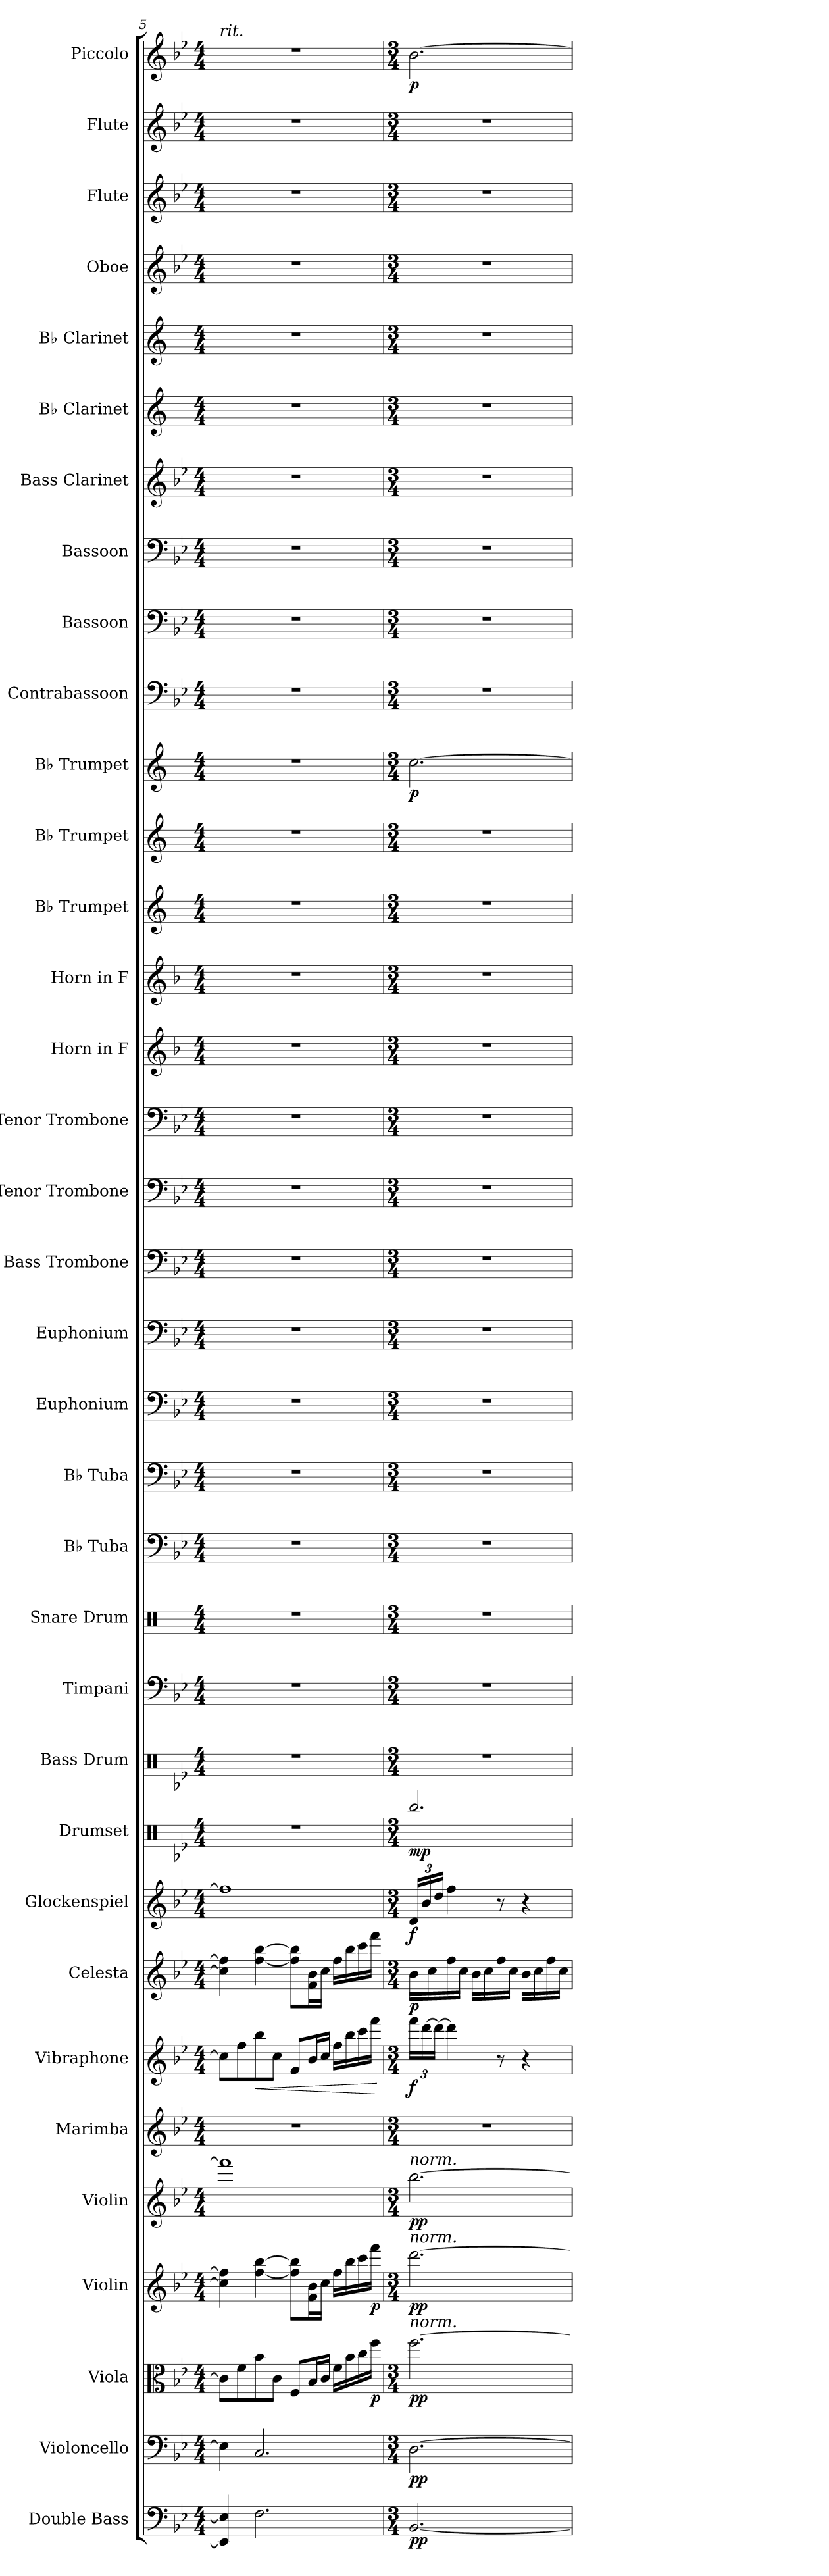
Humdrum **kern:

**kern	**dynam	**kern	**dynam	**kern	**dynam	**kern	**dynam	**kern	**dynam	**kern	**kern	**dynam	**kern	**dynam	**kern	**dynam	**kern	**dynam	**kern	**kern	**kern	**kern	**kern	**kern	**kern	**kern	**kern	**kern	**kern	**kern	**kern	**kern	**kern	**dynam	**kern	**kern	**kern	**kern	**kern	**kern	**kern	**kern	**kern	**kern	**dynam
*part35	*part35	*part34	*part34	*part33	*part33	*part32	*part32	*part31	*part31	*part30	*part29	*part29	*part28	*part28	*part27	*part27	*part26	*part26	*part25	*part24	*part23	*part22	*part21	*part20	*part19	*part18	*part17	*part16	*part15	*part14	*part13	*part12	*part11	*part11	*part10	*part9	*part8	*part7	*part6	*part5	*part4	*part3	*part2	*part1	*part1
*staff35	*staff35	*staff34	*staff34	*staff33	*staff33	*staff32	*staff32	*staff31	*staff31	*staff30	*staff29	*staff29	*staff28	*staff28	*staff27	*staff27	*staff26	*staff26	*staff25	*staff24	*staff23	*staff22	*staff21	*staff20	*staff19	*staff18	*staff17	*staff16	*staff15	*staff14	*staff13	*staff12	*staff11	*staff11	*staff10	*staff9	*staff8	*staff7	*staff6	*staff5	*staff4	*staff3	*staff2	*staff1	*staff1
*I"Double Bass	*	*I"Violoncello	*	*I"Viola	*	*I"Violin	*	*I"Violin	*	*I"Marimba	*I"Vibraphone	*	*I"Celesta	*	*I"Glockenspiel	*	*I"Drumset	*	*I"Bass Drum	*I"Timpani	*I"Snare Drum	*I"B♭ Tuba	*I"B♭ Tuba	*I"Euphonium	*I"Euphonium	*I"Bass Trombone	*I"Tenor Trombone	*I"Tenor Trombone	*I"Horn in F	*I"Horn in F	*I"B♭ Trumpet	*I"B♭ Trumpet	*I"B♭ Trumpet	*	*I"Contrabassoon	*I"Bassoon	*I"Bassoon	*I"Bass Clarinet	*I"B♭ Clarinet	*I"B♭ Clarinet	*I"Oboe	*I"Flute	*I"Flute	*I"Piccolo	*
*I'Db.	*	*I'Vc.	*	*I'Vla.	*	*I'Vln.	*	*I'Vln.	*	*I'Mrm.	*I'Vib.	*	*I'Cel.	*	*I'Glk.	*	*I'Drs.	*	*I'B. Dr.	*I'Timp.	*I'Sn. Dr.	*I'B♭ Tu.	*I'B♭ Tu.	*I'Euph.	*I'Euph.	*I'B. Tbn.	*I'T. Tbn.	*I'T. Tbn.	*	*	*I'B♭ Tpt.	*I'B♭ Tpt.	*I'B♭ Tpt.	*	*I'Cbsn.	*I'Bsn.	*I'Bsn.	*I'B. Cl.	*I'B♭ Cl.	*I'B♭ Cl.	*I'Ob.	*I'Fl.	*I'Fl.	*I'Picc.	*
*clefF4	*	*clefF4	*	*clefC3	*	*clefG2	*	*clefG2	*	*clefG2	*clefG2	*	*clefG2	*	*clefG2	*	*clefX	*	*clefX	*clefF4	*clefX	*clefF4	*clefF4	*clefF4	*clefF4	*clefF4	*clefF4	*clefF4	*clefG2	*clefG2	*clefG2	*clefG2	*clefG2	*	*clefF4	*clefF4	*clefF4	*clefG2	*clefG2	*clefG2	*clefG2	*clefG2	*clefG2	*clefG2	*
*ITrd7c12	*	*	*	*	*	*	*	*	*	*	*	*	*ITrd-7c-12	*	*ITrd-14c-24	*	*	*	*	*	*	*	*	*	*	*	*	*	*ITrd4c7	*ITrd4c7	*ITrd1c2	*ITrd1c2	*ITrd1c2	*	*ITrd7c12	*	*	*ITrd8c14	*ITrd1c2	*ITrd1c2	*	*	*	*ITrd-7c-12	*
*k[b-e-]	*	*k[b-e-]	*	*k[b-e-]	*	*k[b-e-]	*	*k[b-e-]	*	*k[b-e-]	*k[b-e-]	*	*k[b-e-]	*	*k[b-e-]	*	*k[b-e-]	*	*k[b-e-]	*k[b-e-]	*k[]	*k[b-e-]	*k[b-e-]	*k[b-e-]	*k[b-e-]	*k[b-e-]	*k[b-e-]	*k[b-e-]	*k[b-e-]	*k[b-e-]	*k[b-e-]	*k[b-e-]	*k[b-e-]	*	*k[b-e-]	*k[b-e-]	*k[b-e-]	*k[b-e-]	*k[b-e-]	*k[b-e-]	*k[b-e-]	*k[b-e-]	*k[b-e-]	*k[b-e-]	*
*M4/4	*	*M4/4	*	*M4/4	*	*M4/4	*	*M4/4	*	*M4/4	*M4/4	*	*M4/4	*	*M4/4	*	*M4/4	*	*M4/4	*M4/4	*M4/4	*M4/4	*M4/4	*M4/4	*M4/4	*M4/4	*M4/4	*M4/4	*M4/4	*M4/4	*M4/4	*M4/4	*M4/4	*	*M4/4	*M4/4	*M4/4	*M4/4	*M4/4	*M4/4	*M4/4	*M4/4	*M4/4	*M4/4	*
=5	=5	=5	=5	=5	=5	=5	=5	=5	=5	=5	=5	=5	=5	=5	=5	=5	=5	=5	=5	=5	=5	=5	=5	=5	=5	=5	=5	=5	=5	=5	=5	=5	=5	=5	=5	=5	=5	=5	=5	=5	=5	=5	=5	=5	=5
!	!	!	!	!	!	!	!	!	!	!	!	!	!	!	!	!	!	!	!	!	!	!	!	!	!	!	!	!	!	!	!	!	!	!	!	!	!	!	!	!	!	!	!	!LO:TX:a:i:t=rit.	!
4EEE-/] 4EE-/]	.	4E-\]	.	8c\L]	.	4cc\] 4ff\]	.	1fff]	.	1r	8cc\L]	.	4ccc\] 4fff\]	.	1ffff]	.	1r	.	1r	1r	1r	1r	1r	1r	1r	1r	1r	1r	1r	1r	1r	1r	1r	.	1r	1r	1r	1r	1r	1r	1r	1r	1r	1r	.
.	.	.	.	8f\	.	.	.	.	.	.	8ff\	.	.	.	.	.	.	.	.	.	.	.	.	.	.	.	.	.	.	.	.	.	.	.	.	.	.	.	.	.	.	.	.	.	.
!	!	!	!	!	!	!	!	!	!	!	!	!LO:HP:b	!	!	!	!	!	!	!	!	!	!	!	!	!	!	!	!	!	!	!	!	!	!	!	!	!	!	!	!	!	!	!	!	!
2.FF\	.	2.C/	.	8b-\	.	[4ff\ [4bb-\	.	.	.	.	8bb-\	<	[4fff\ [4bbb-\	.	.	.	.	.	.	.	.	.	.	.	.	.	.	.	.	.	.	.	.	.	.	.	.	.	.	.	.	.	.	.	.
.	.	.	.	8c\J	.	.	.	.	.	.	8cc\J	.	.	.	.	.	.	.	.	.	.	.	.	.	.	.	.	.	.	.	.	.	.	.	.	.	.	.	.	.	.	.	.	.	.
.	.	.	.	8F/L	.	8ff\] 8bb-\]L	.	.	.	.	8f/L	.	8fff\] 8bbb-\]L	.	.	.	.	.	.	.	.	.	.	.	.	.	.	.	.	.	.	.	.	.	.	.	.	.	.	.	.	.	.	.	.
.	.	.	.	16B-/L	.	16f\ 16b-\L	.	.	.	.	16b-/L	.	16ff\ 16bb-\L	.	.	.	.	.	.	.	.	.	.	.	.	.	.	.	.	.	.	.	.	.	.	.	.	.	.	.	.	.	.	.	.
.	.	.	.	16c/JJ	.	16cc\JJ	.	.	.	.	16cc/JJ	.	16ccc\JJ	.	.	.	.	.	.	.	.	.	.	.	.	.	.	.	.	.	.	.	.	.	.	.	.	.	.	.	.	.	.	.	.
.	.	.	.	16f\LL	.	16ff\LL	.	.	.	.	16ff\LL	.	16fff\LL	.	.	.	.	.	.	.	.	.	.	.	.	.	.	.	.	.	.	.	.	.	.	.	.	.	.	.	.	.	.	.	.
.	.	.	.	16b-\	.	16bb-\	.	.	.	.	16bb-\	.	16bbb-\	.	.	.	.	.	.	.	.	.	.	.	.	.	.	.	.	.	.	.	.	.	.	.	.	.	.	.	.	.	.	.	.
.	.	.	.	16cc\	.	16ccc\	.	.	.	.	16ccc\	.	16cccc\	.	.	.	.	.	.	.	.	.	.	.	.	.	.	.	.	.	.	.	.	.	.	.	.	.	.	.	.	.	.	.	.
!	!	!	!	!	!LO:DY:b	!	!LO:DY:b	!	!	!	!	!	!	!	!	!	!	!	!	!	!	!	!	!	!	!	!	!	!	!	!	!	!	!	!	!	!	!	!	!	!	!	!	!	!
.	.	.	.	16ff\JJ	p	16fff\JJ	p	.	.	.	16fff\JJ	.	16ffff\JJ	.	.	.	.	.	.	.	.	.	.	.	.	.	.	.	.	.	.	.	.	.	.	.	.	.	.	.	.	.	.	.	.
.	.	.	.	.	.	.	.	.	.	.	.	[	.	.	.	.	.	.	.	.	.	.	.	.	.	.	.	.	.	.	.	.	.	.	.	.	.	.	.	.	.	.	.	.	.
=6	=6	=6	=6	=6	=6	=6	=6	=6	=6	=6	=6	=6	=6	=6	=6	=6	=6	=6	=6	=6	=6	=6	=6	=6	=6	=6	=6	=6	=6	=6	=6	=6	=6	=6	=6	=6	=6	=6	=6	=6	=6	=6	=6	=6	=6
*M3/4	*	*M3/4	*	*M3/4	*	*M3/4	*	*M3/4	*	*M3/4	*M3/4	*	*M3/4	*	*M3/4	*	*M3/4	*	*M3/4	*M3/4	*M3/4	*M3/4	*M3/4	*M3/4	*M3/4	*M3/4	*M3/4	*M3/4	*M3/4	*M3/4	*M3/4	*M3/4	*M3/4	*	*M3/4	*M3/4	*M3/4	*M3/4	*M3/4	*M3/4	*M3/4	*M3/4	*M3/4	*M3/4	*
*	*	*	*	*	*	*	*	*	*	*	*Xbrackettup	*	*	*	*Xbrackettup	*	*	*	*	*	*	*	*	*	*	*	*	*	*	*	*	*	*	*	*	*	*	*	*	*	*	*	*	*	*
*	*	*	*	*	*	*	*	*	*	*	*	*	*	*	*	*	*	*	*	*	*	*	*	*	*	*	*	*	*	*	*	*	*	*	*	*	*	*	*	*	*	*	*	*MM120	*
!	!	!	!	!	!	!	!	!LO:TX:a:i:t=norm.	!	!	!	!	!	!	!	!	!	!	!	!	!	!	!	!	!	!	!	!	!	!	!	!	!	!	!	!	!	!	!	!	!	!	!	!	!
!	!	!	!	!	!	!LO:TX:a:i:t=norm.	!	!	!	!	!	!	!	!	!	!	!	!	!	!	!	!	!	!	!	!	!	!	!	!	!	!	!	!	!	!	!	!	!	!	!	!	!	!	!
!	!	!	!	!LO:TX:a:i:t=norm.	!	!	!	!	!	!	!	!	!	!	!	!	!	!	!	!	!	!	!	!	!	!	!	!	!	!	!	!	!	!	!	!	!	!	!	!	!	!	!	!	!
!	!LO:DY:b	!	!LO:DY:b	!	!LO:DY:b	!	!LO:DY:b	!	!LO:DY:b	!	!	!LO:DY:b	!	!LO:DY:b	!	!LO:DY:b	!	!LO:DY:b	!	!	!	!	!	!	!	!	!	!	!	!	!	!	!	!LO:DY:b	!	!	!	!	!	!	!	!	!	!	!LO:DY:b
[2.BBB-/	pp	[2.D\	pp	[2.ff\	pp	[2.ddd\	pp	[2.bb-\	pp	2.r	24fff\LL	f	16bb-\LL	p	24ddd/LL	f	2.Rbb/	mp	2.r	2.r	2.r	2.r	2.r	2.r	2.r	2.r	2.r	2.r	2.r	2.r	2.r	2.r	[2.b-\	p	2.r	2.r	2.r	2.r	2.r	2.r	2.r	2.r	2.r	[2.bb-\	p
.	.	.	.	.	.	.	.	.	.	.	[24ddd\	.	.	.	24bbb-/	.	.	.	.	.	.	.	.	.	.	.	.	.	.	.	.	.	.	.	.	.	.	.	.	.	.	.	.	.	.
.	.	.	.	.	.	.	.	.	.	.	.	.	16ccc\	.	.	.	.	.	.	.	.	.	.	.	.	.	.	.	.	.	.	.	.	.	.	.	.	.	.	.	.	.	.	.	.
.	.	.	.	.	.	.	.	.	.	.	24ddd\JJ_	.	.	.	24dddd/JJ	.	.	.	.	.	.	.	.	.	.	.	.	.	.	.	.	.	.	.	.	.	.	.	.	.	.	.	.	.	.
.	.	.	.	.	.	.	.	.	.	.	4ddd\]	.	16fff\	.	4ffff\	.	.	.	.	.	.	.	.	.	.	.	.	.	.	.	.	.	.	.	.	.	.	.	.	.	.	.	.	.	.
.	.	.	.	.	.	.	.	.	.	.	.	.	16ccc\JJ	.	.	.	.	.	.	.	.	.	.	.	.	.	.	.	.	.	.	.	.	.	.	.	.	.	.	.	.	.	.	.	.
.	.	.	.	.	.	.	.	.	.	.	.	.	16bb-\LL	.	.	.	.	.	.	.	.	.	.	.	.	.	.	.	.	.	.	.	.	.	.	.	.	.	.	.	.	.	.	.	.
.	.	.	.	.	.	.	.	.	.	.	.	.	16ccc\	.	.	.	.	.	.	.	.	.	.	.	.	.	.	.	.	.	.	.	.	.	.	.	.	.	.	.	.	.	.	.	.
.	.	.	.	.	.	.	.	.	.	.	8r	.	16fff\	.	8r	.	.	.	.	.	.	.	.	.	.	.	.	.	.	.	.	.	.	.	.	.	.	.	.	.	.	.	.	.	.
.	.	.	.	.	.	.	.	.	.	.	.	.	16ccc\JJ	.	.	.	.	.	.	.	.	.	.	.	.	.	.	.	.	.	.	.	.	.	.	.	.	.	.	.	.	.	.	.	.
.	.	.	.	.	.	.	.	.	.	.	4r	.	16bb-\LL	.	4r	.	.	.	.	.	.	.	.	.	.	.	.	.	.	.	.	.	.	.	.	.	.	.	.	.	.	.	.	.	.
.	.	.	.	.	.	.	.	.	.	.	.	.	16ccc\	.	.	.	.	.	.	.	.	.	.	.	.	.	.	.	.	.	.	.	.	.	.	.	.	.	.	.	.	.	.	.	.
.	.	.	.	.	.	.	.	.	.	.	.	.	16fff\	.	.	.	.	.	.	.	.	.	.	.	.	.	.	.	.	.	.	.	.	.	.	.	.	.	.	.	.	.	.	.	.
.	.	.	.	.	.	.	.	.	.	.	.	.	16ccc\JJ	.	.	.	.	.	.	.	.	.	.	.	.	.	.	.	.	.	.	.	.	.	.	.	.	.	.	.	.	.	.	.	.
=	=	=	=	=	=	=	=	=	=	=	=	=	=	=	=	=	=	=	=	=	=	=	=	=	=	=	=	=	=	=	=	=	=	=	=	=	=	=	=	=	=	=	=	=	=
*-	*-	*-	*-	*-	*-	*-	*-	*-	*-	*-	*-	*-	*-	*-	*-	*-	*-	*-	*-	*-	*-	*-	*-	*-	*-	*-	*-	*-	*-	*-	*-	*-	*-	*-	*-	*-	*-	*-	*-	*-	*-	*-	*-	*-	*-
